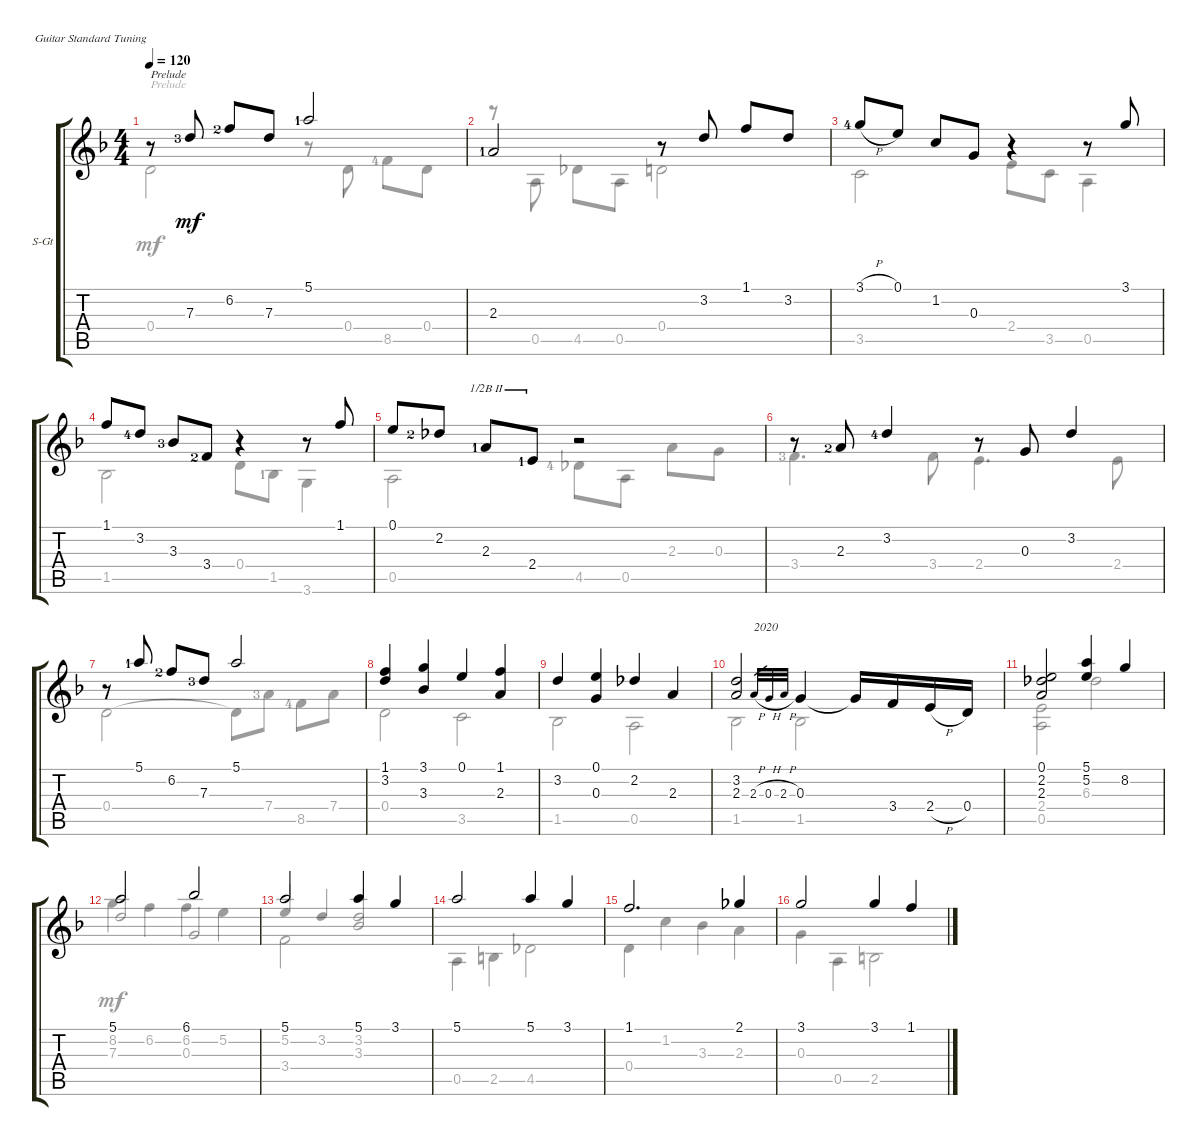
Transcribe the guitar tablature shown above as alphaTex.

\defaultSystemsLayout 4
\bracketExtendMode groupsimilarinstruments
\firstSystemTrackNameOrientation horizontal
\otherSystemsTrackNameOrientation horizontal
\track ("Steel Guitar" "S-Gt") {instrument acousticguitarsteel}
\staff {score tabs}
\tuning (E4 B3 G3 D3 A2 E2)
\voice
\ts (4 4)
\tempo 120
\clef g2
\ks dminor
r.8{txt "Prelude" dy mf instrument acousticguitarsteel} 7.3{lf 4}.8 6.2{lf 3}.8 7.3.8 5.1{lf 2}.2 |
2.3{lf 2}.2 r.8 3.2.8 1.1.8 3.2.8 |
3.1{h lf 5}.8 0.1.8 1.2.8 0.3.8 r.4 r.8 3.1.8 |
1.1.8 3.2{lf 5}.8 3.3{lf 4}.8 3.4{lf 3}.8 r.4 r.8 1.1.8 |
0.1.8 2.2{lf 3}.8 2.3{lf 2}.8{barre (2 half)} 2.4{lf 2}.8{barre (2 half)} r.2 |
r.8 2.3{lf 3}.8 3.2{lf 5}.4 r.8 0.3.8 3.2.4 |
r.8 5.1{lf 2}.8 6.2{lf 3}.8 7.3{lf 4}.8 5.1.2 |
(1.1 3.2).4 (3.1 3.3).4 0.1.4 (1.1 2.3).4 |
3.2.4 (0.1 0.3).4 2.2.4 2.3.4 |
(3.2 2.3).2 2.3{h}.32{txt "2020" gr} 0.3{h}.32{gr} 2.3{h}.32{gr} 0.3.4 0.3{t}.16 3.4.16 2.4{h}.16 0.4.16 |
(0.1 2.2 2.3).2 (5.1 5.2).4 8.2.4 |
5.1.2 6.1.2 |
5.1.2 5.1.4 3.1.4 |
5.1.2 5.1.4 3.1.4 |
1.1.2{d} 2.1.4 |
3.1.2 3.1.4 1.1.4
\voice
\clef g2
\ottava regular
\simile none
\ks dminor
0.4.2{txt "Prelude" dy mf} r.8 0.4.8 8.5{lf 5}.8 0.4.8 |
r.8 0.5.8 4.5.8 0.5.8 0.4.2 |
3.5.2 2.4.8 3.5.8 0.5.4 |
1.5.2 0.4.8 1.5{lf 2}.8 3.6.4 |
0.5.2 4.5{lf 5}.8 0.5.8 2.3.8 0.3.8 |
3.4{lf 4}.4{d} 3.4.8 2.4.4{d} 2.4.8 |
0.4.2 0.4{t}.8 7.4{lf 4}.8 8.5{lf 5}.8 7.4.8 |
0.4.2 3.5.2 |
1.5.2 0.5.2 |
1.5.2 1.5.2 |
(0.5 2.4).2 6.3.2 |
7.3.2{beam invert} 0.3.2{beam invert} |
5.2.4{beam invert} 3.2.4{beam invert} (3.2 3.3).2{beam invert} |
0.5.4 2.5.4 4.5.2 |
0.4.4 1.2.4 3.3.4 2.3.4 |
0.3.4 0.5.4 2.5.2
\voice
\clef g2
\ottava regular
\simile none
\ks dminor
|
|
|
|
|
|
|
|
|
|
|
8.2.4 6.2.4 6.2.4 5.2.4 |
3.4.2 |
|
|
